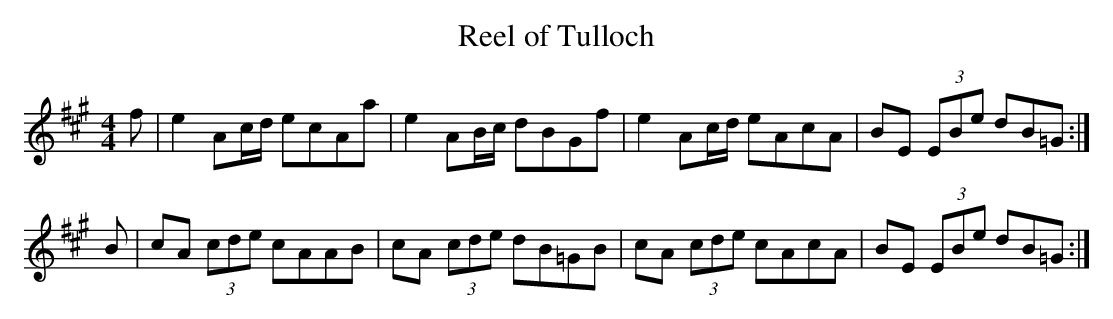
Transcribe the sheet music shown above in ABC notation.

X:1
T:Reel of Tulloch
M:4/4
L:1/8
K:A
f | e2 Ac/d/ ecAa | e2 AB/c/ dBGf | e2 Ac/d/ eAcA | BE (3EBe dB=G :|
B | cA (3cde cAAB | cA (3cde dB=GB | cA (3cde cAcA | BE (3EBe dB=G :|
